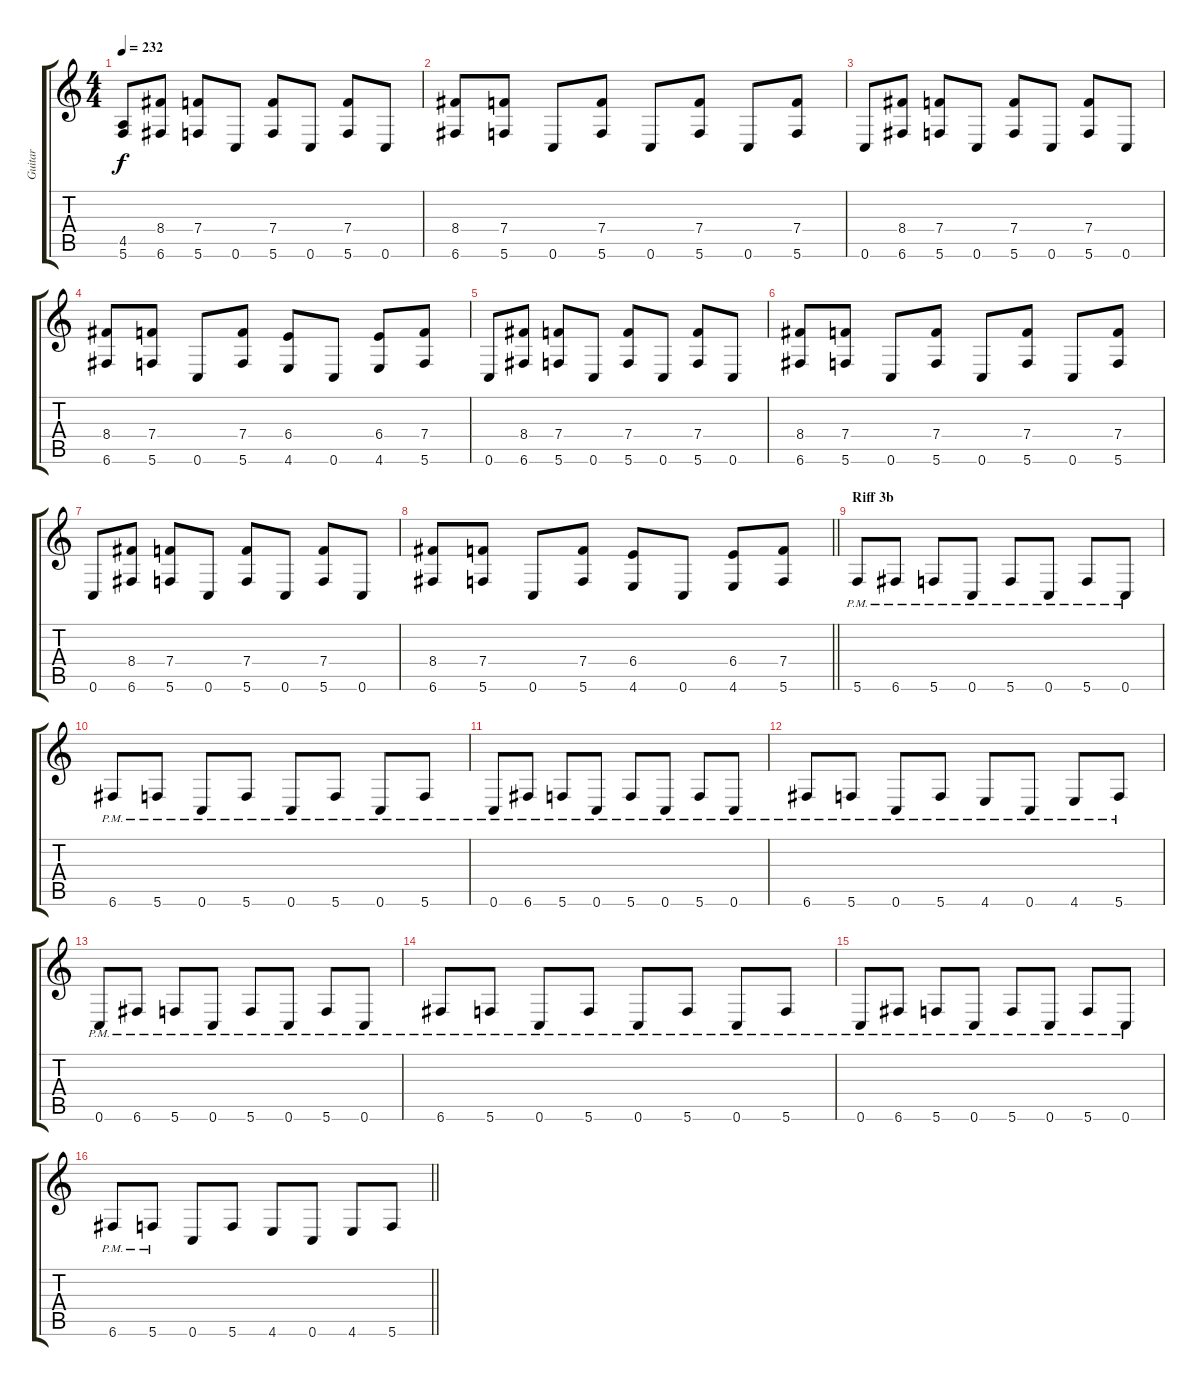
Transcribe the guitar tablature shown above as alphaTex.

\track ("Guitar" "Guitar") {instrument distortionguitar}
\staff {score tabs}
\tuning (C4 G3 Eb3 Bb2 F2 C2) {hide}
\ts (4 4)
\tempo 232
\clef g2
\ks c
(4.5{t} 5.6{t}).8{dy f} (8.4 6.6).8 (7.4 5.6).8 0.6.8 (7.4 5.6).8 0.6.8 (7.4 5.6).8 0.6.8 |
(8.4 6.6).8 (7.4 5.6).8 0.6.8 (7.4 5.6).8 0.6.8 (7.4 5.6).8 0.6.8 (7.4 5.6).8 |
0.6.8 (8.4 6.6).8 (7.4 5.6).8 0.6.8 (7.4 5.6).8 0.6.8 (7.4 5.6).8 0.6.8 |
(8.4 6.6).8 (7.4 5.6).8 0.6.8 (7.4 5.6).8 (6.4 4.6).8 0.6.8 (6.4 4.6).8 (7.4 5.6).8 |
0.6.8 (8.4 6.6).8 (7.4 5.6).8 0.6.8 (7.4 5.6).8 0.6.8 (7.4 5.6).8 0.6.8 |
(8.4 6.6).8 (7.4 5.6).8 0.6.8 (7.4 5.6).8 0.6.8 (7.4 5.6).8 0.6.8 (7.4 5.6).8 |
0.6.8 (8.4 6.6).8 (7.4 5.6).8 0.6.8 (7.4 5.6).8 0.6.8 (7.4 5.6).8 0.6.8 |
\barLineRight lightlight
(8.4 6.6).8 (7.4 5.6).8 0.6.8 (7.4 5.6).8 (6.4 4.6).8 0.6.8 (6.4 4.6).8 (7.4 5.6).8 |
\section ("" "Riff 3b")
5.6{pm}.8 6.6{pm}.8 5.6{pm}.8 0.6{pm}.8 5.6{pm}.8 0.6{pm}.8 5.6{pm}.8 0.6{pm}.8 |
6.6{pm}.8 5.6{pm}.8 0.6{pm}.8 5.6{pm}.8 0.6{pm}.8 5.6{pm}.8 0.6{pm}.8 5.6{pm}.8 |
0.6{pm}.8 6.6{pm}.8 5.6{pm}.8 0.6{pm}.8 5.6{pm}.8 0.6{pm}.8 5.6{pm}.8 0.6{pm}.8 |
6.6{pm}.8 5.6{pm}.8 0.6{pm}.8 5.6{pm}.8 4.6{pm}.8 0.6{pm}.8 4.6{pm}.8 5.6{pm}.8 |
0.6{pm}.8 6.6{pm}.8 5.6{pm}.8 0.6{pm}.8 5.6{pm}.8 0.6{pm}.8 5.6{pm}.8 0.6{pm}.8 |
6.6{pm}.8 5.6{pm}.8 0.6{pm}.8 5.6{pm}.8 0.6{pm}.8 5.6{pm}.8 0.6{pm}.8 5.6{pm}.8 |
0.6{pm}.8 6.6{pm}.8 5.6{pm}.8 0.6{pm}.8 5.6{pm}.8 0.6{pm}.8 5.6{pm}.8 0.6{pm}.8 |
\barLineRight lightlight
6.6{pm}.8 5.6{pm}.8 0.6.8 5.6.8 4.6.8 0.6.8 4.6.8 5.6.8
